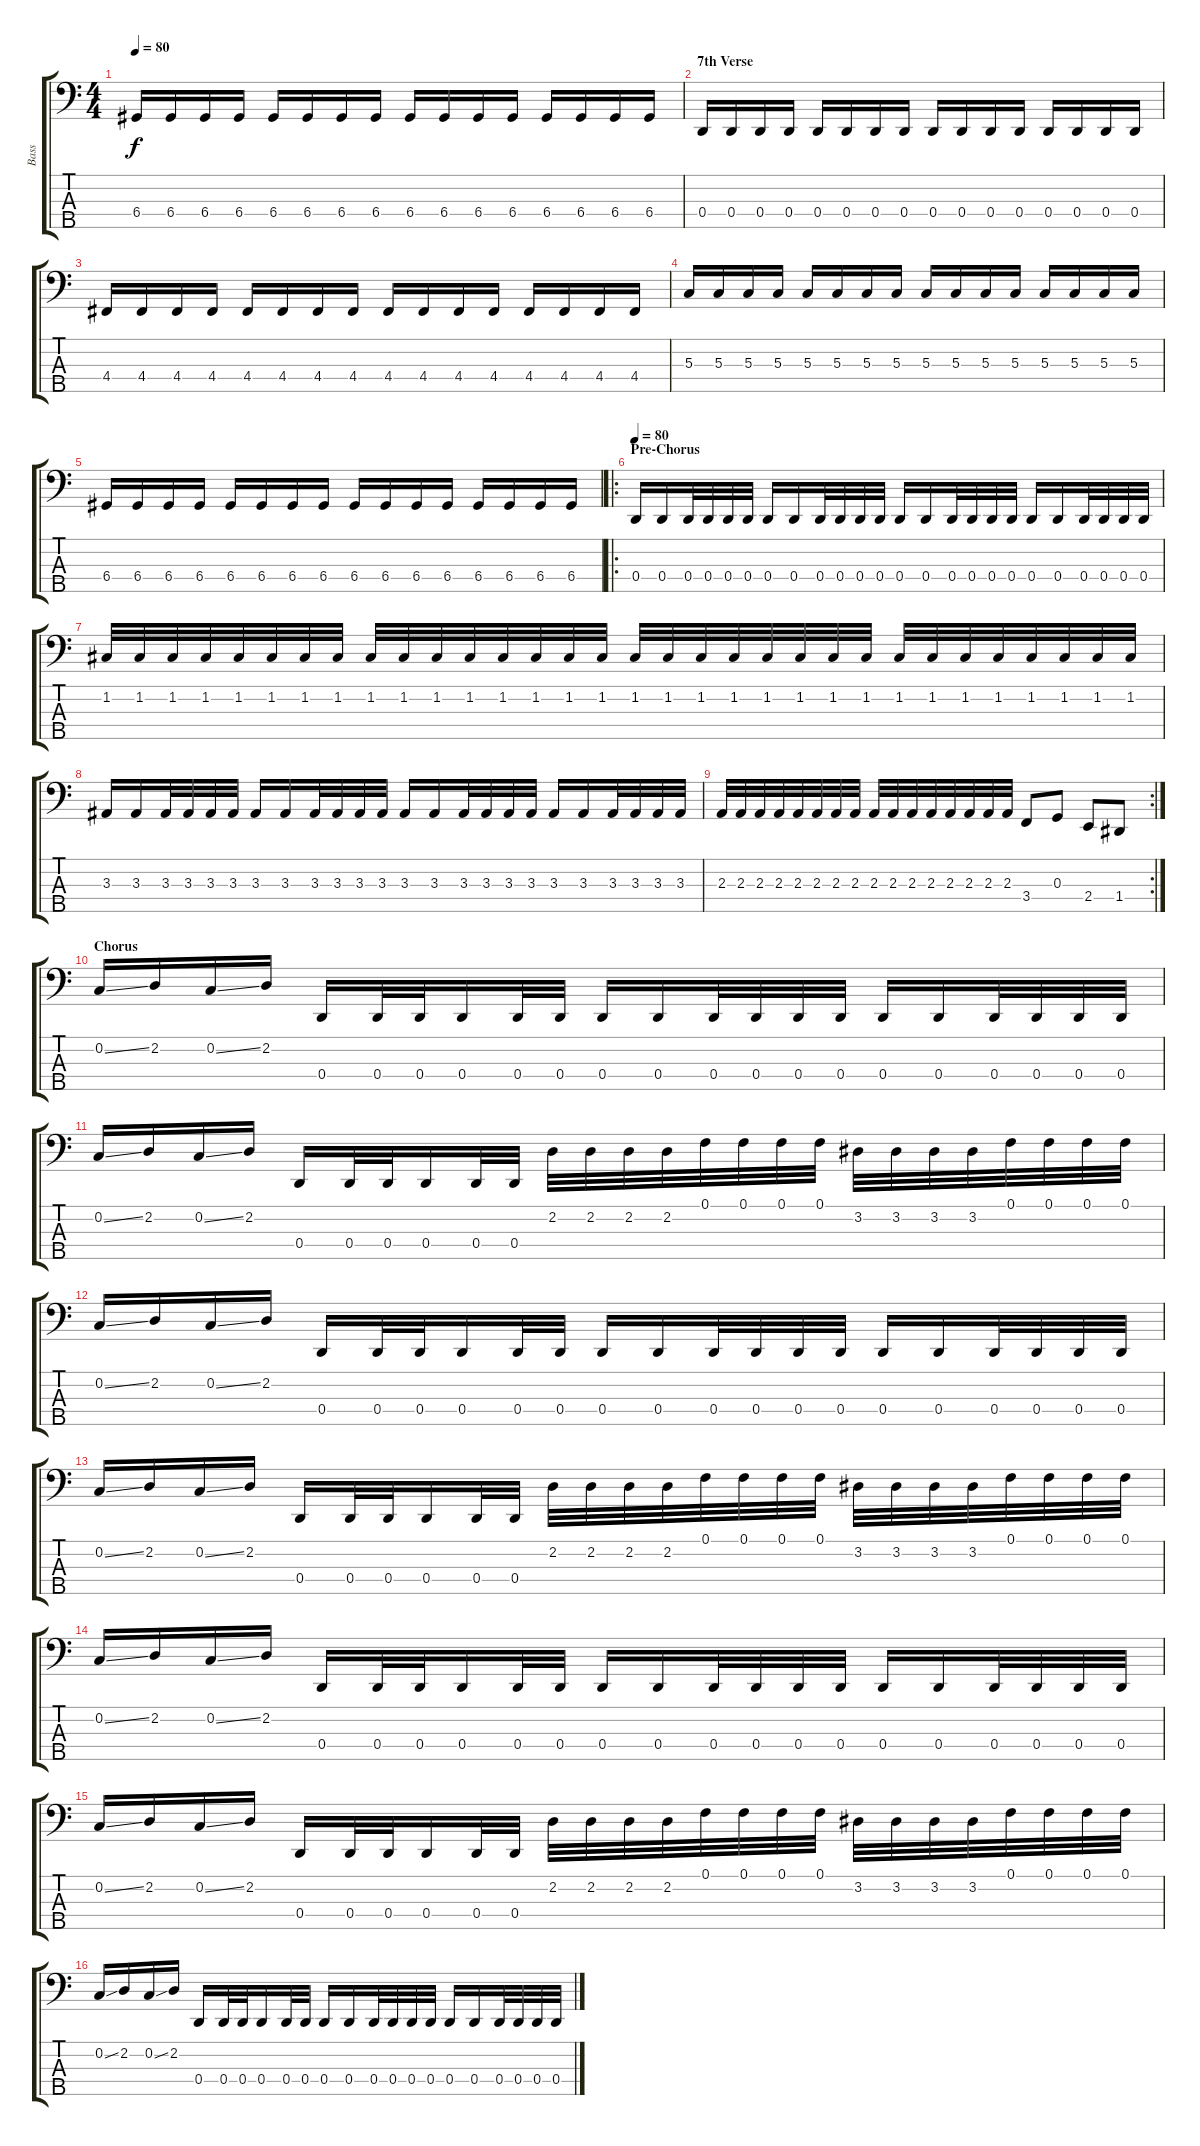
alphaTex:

\track ("Bass" "Bass") {instrument electricbasspick}
\staff {score tabs}
\tuning (F2 C2 G1 D1 A0) {hide}
\ts (4 4)
\tempo 80
\clef f4
\ks c
6.4.16{dy f} 6.4.16 6.4.16 6.4.16 6.4.16 6.4.16 6.4.16 6.4.16 6.4.16 6.4.16 6.4.16 6.4.16 6.4.16 6.4.16 6.4.16 6.4.16 |
\section ("" "7th Verse")
0.4.16 0.4.16 0.4.16 0.4.16 0.4.16 0.4.16 0.4.16 0.4.16 0.4.16 0.4.16 0.4.16 0.4.16 0.4.16 0.4.16 0.4.16 0.4.16 |
4.4.16 4.4.16 4.4.16 4.4.16 4.4.16 4.4.16 4.4.16 4.4.16 4.4.16 4.4.16 4.4.16 4.4.16 4.4.16 4.4.16 4.4.16 4.4.16 |
5.3.16 5.3.16 5.3.16 5.3.16 5.3.16 5.3.16 5.3.16 5.3.16 5.3.16 5.3.16 5.3.16 5.3.16 5.3.16 5.3.16 5.3.16 5.3.16 |
6.4.16 6.4.16 6.4.16 6.4.16 6.4.16 6.4.16 6.4.16 6.4.16 6.4.16 6.4.16 6.4.16 6.4.16 6.4.16 6.4.16 6.4.16 6.4.16 |
\ro
\section ("" "Pre-Chorus")
\tempo 80
0.4.16 0.4.16 0.4.32 0.4.32 0.4.32 0.4.32 0.4.16 0.4.16 0.4.32 0.4.32 0.4.32 0.4.32 0.4.16 0.4.16 0.4.32 0.4.32 0.4.32 0.4.32 0.4.16 0.4.16 0.4.32 0.4.32 0.4.32 0.4.32 |
1.2.32 1.2.32 1.2.32 1.2.32 1.2.32 1.2.32 1.2.32 1.2.32 1.2.32 1.2.32 1.2.32 1.2.32 1.2.32 1.2.32 1.2.32 1.2.32 1.2.32 1.2.32 1.2.32 1.2.32 1.2.32 1.2.32 1.2.32 1.2.32 1.2.32 1.2.32 1.2.32 1.2.32 1.2.32 1.2.32 1.2.32 1.2.32 |
3.3.16 3.3.16 3.3.32 3.3.32 3.3.32 3.3.32 3.3.16 3.3.16 3.3.32 3.3.32 3.3.32 3.3.32 3.3.16 3.3.16 3.3.32 3.3.32 3.3.32 3.3.32 3.3.16 3.3.16 3.3.32 3.3.32 3.3.32 3.3.32 |
\rc 2
2.3.32 2.3.32 2.3.32 2.3.32 2.3.32 2.3.32 2.3.32 2.3.32 2.3.32 2.3.32 2.3.32 2.3.32 2.3.32 2.3.32 2.3.32 2.3.32 3.4.8 0.3.8 2.4.8 1.4.8 |
\section ("" "Chorus")
0.2{ss}.16 2.2.16 0.2{ss}.16 2.2.16 0.4.16 0.4.32 0.4.32 0.4.16 0.4.32 0.4.32 0.4.16 0.4.16 0.4.32 0.4.32 0.4.32 0.4.32 0.4.16 0.4.16 0.4.32 0.4.32 0.4.32 0.4.32 |
0.2{ss}.16 2.2.16 0.2{ss}.16 2.2.16 0.4.16 0.4.32 0.4.32 0.4.16 0.4.32 0.4.32 2.2.32 2.2.32 2.2.32 2.2.32 0.1.32 0.1.32 0.1.32 0.1.32 3.2.32 3.2.32 3.2.32 3.2.32 0.1.32 0.1.32 0.1.32 0.1.32 |
0.2{ss}.16 2.2.16 0.2{ss}.16 2.2.16 0.4.16 0.4.32 0.4.32 0.4.16 0.4.32 0.4.32 0.4.16 0.4.16 0.4.32 0.4.32 0.4.32 0.4.32 0.4.16 0.4.16 0.4.32 0.4.32 0.4.32 0.4.32 |
0.2{ss}.16 2.2.16 0.2{ss}.16 2.2.16 0.4.16 0.4.32 0.4.32 0.4.16 0.4.32 0.4.32 2.2.32 2.2.32 2.2.32 2.2.32 0.1.32 0.1.32 0.1.32 0.1.32 3.2.32 3.2.32 3.2.32 3.2.32 0.1.32 0.1.32 0.1.32 0.1.32 |
0.2{ss}.16 2.2.16 0.2{ss}.16 2.2.16 0.4.16 0.4.32 0.4.32 0.4.16 0.4.32 0.4.32 0.4.16 0.4.16 0.4.32 0.4.32 0.4.32 0.4.32 0.4.16 0.4.16 0.4.32 0.4.32 0.4.32 0.4.32 |
0.2{ss}.16 2.2.16 0.2{ss}.16 2.2.16 0.4.16 0.4.32 0.4.32 0.4.16 0.4.32 0.4.32 2.2.32 2.2.32 2.2.32 2.2.32 0.1.32 0.1.32 0.1.32 0.1.32 3.2.32 3.2.32 3.2.32 3.2.32 0.1.32 0.1.32 0.1.32 0.1.32 |
0.2{ss}.16 2.2.16 0.2{ss}.16 2.2.16 0.4.16 0.4.32 0.4.32 0.4.16 0.4.32 0.4.32 0.4.16 0.4.16 0.4.32 0.4.32 0.4.32 0.4.32 0.4.16 0.4.16 0.4.32 0.4.32 0.4.32 0.4.32
